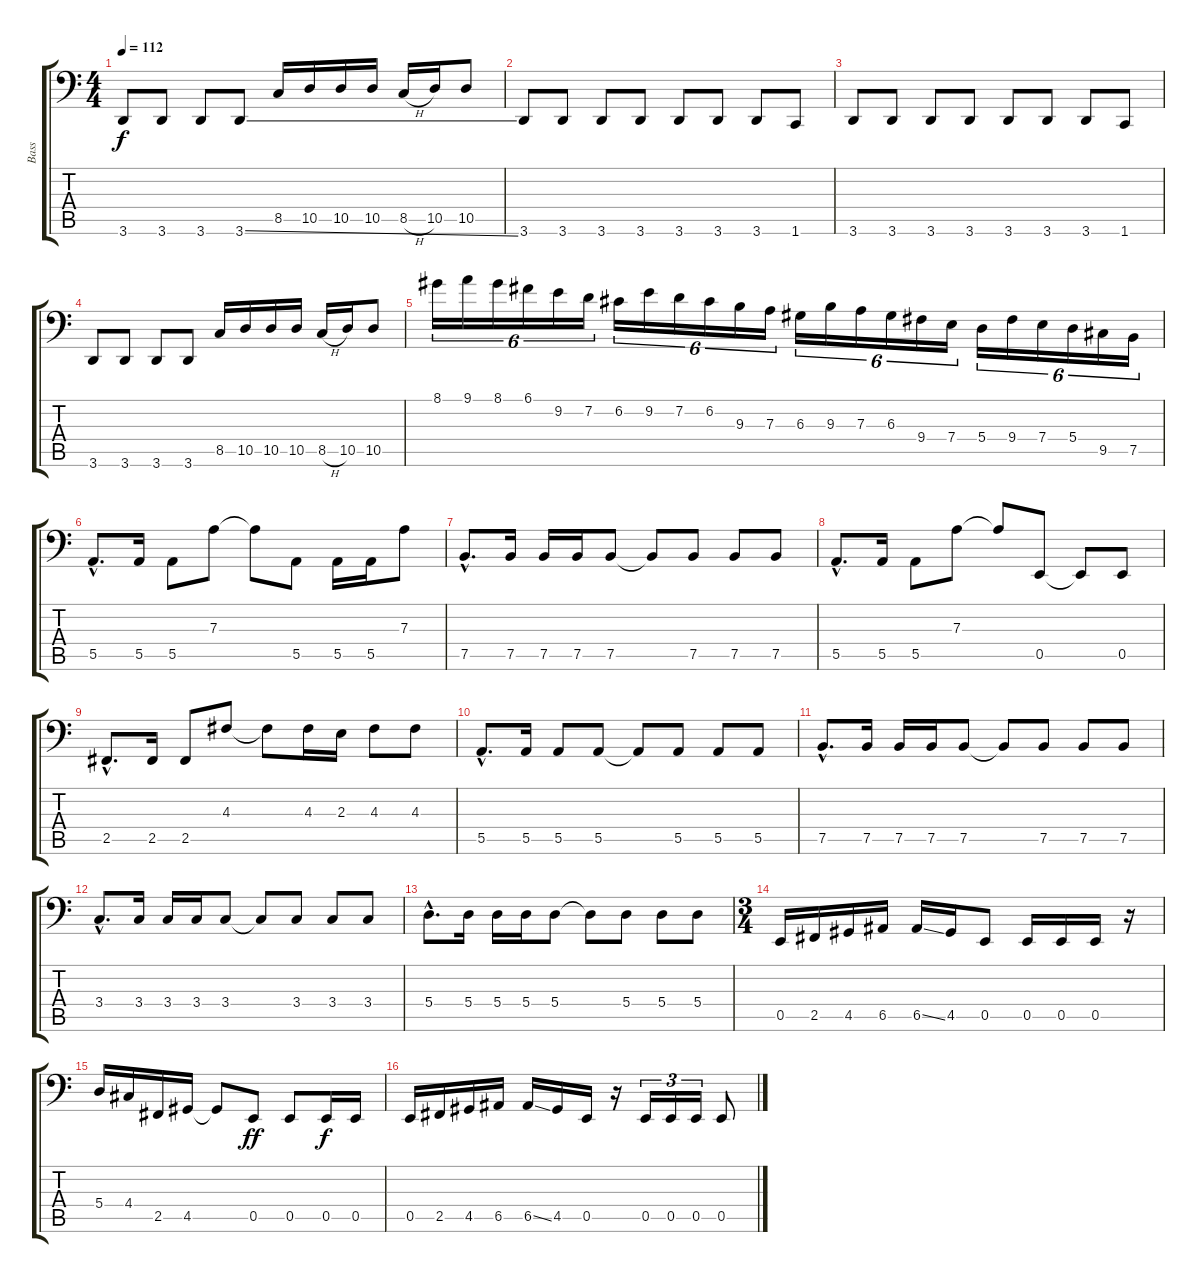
\track ("Bass" "Bass") {instrument electricbassfinger}
\staff {score tabs}
\tuning (C3 G2 D2 A1 E1 B0) {hide}
\ts (4 4)
\tempo 112
\clef f4
\ks c
3.6.8{dy f} 3.6.8 3.6.8 3.6{ss}.8 8.5.16 10.5.16 10.5.16 10.5.16 8.5{h}.16 10.5.16 10.5.8 |
3.6.8 3.6.8 3.6.8 3.6.8 3.6.8 3.6.8 3.6.8 1.6.8 |
3.6.8 3.6.8 3.6.8 3.6.8 3.6.8 3.6.8 3.6.8 1.6.8 |
3.6.8 3.6.8 3.6.8 3.6.8 8.5.16 10.5.16 10.5.16 10.5.16 8.5{h}.16 10.5.16 10.5.8 |
8.1.16{tu (6 4)} 9.1.16{tu (6 4)} 8.1.16{tu (6 4)} 6.1.16{tu (6 4)} 9.2.16{tu (6 4)} 7.2.16{tu (6 4)} 6.2.16{tu (6 4)} 9.2.16{tu (6 4)} 7.2.16{tu (6 4)} 6.2.16{tu (6 4)} 9.3.16{tu (6 4)} 7.3.16{tu (6 4)} 6.3.16{tu (6 4)} 9.3.16{tu (6 4)} 7.3.16{tu (6 4)} 6.3.16{tu (6 4)} 9.4.16{tu (6 4)} 7.4.16{tu (6 4)} 5.4.16{tu (6 4)} 9.4.16{tu (6 4)} 7.4.16{tu (6 4)} 5.4.16{tu (6 4)} 9.5.16{tu (6 4)} 7.5.16{tu (6 4)} |
5.5{hac}.8{d} 5.5.16 5.5.8 7.3.8 7.3{t}.8 5.5.8 5.5.16 5.5.16 7.3.8 |
7.5{hac}.8{d} 7.5.16 7.5.16 7.5.16 7.5.8 7.5{t}.8 7.5.8 7.5.8 7.5.8 |
5.5{hac}.8{d} 5.5.16 5.5.8 7.3.8 7.3{t}.8 0.5.8 0.5{t}.8 0.5.8 |
2.5{hac}.8{d} 2.5.16 2.5.8 4.3.8 4.3{t}.8 4.3.16 2.3.16 4.3.8 4.3.8 |
5.5{hac}.8{d} 5.5.16 5.5.8 5.5.8 5.5{t}.8 5.5.8 5.5.8 5.5.8 |
7.5{hac}.8{d} 7.5.16 7.5.16 7.5.16 7.5.8 7.5{t}.8 7.5.8 7.5.8 7.5.8 |
3.4{hac}.8{d} 3.4.16 3.4.16 3.4.16 3.4.8 3.4{t}.8 3.4.8 3.4.8 3.4.8 |
5.4{hac}.8{d} 5.4.16 5.4.16 5.4.16 5.4.8 5.4{t}.8 5.4.8 5.4.8 5.4.8 |
\ts (3 4)
0.5.16 2.5.16 4.5.16 6.5.16 6.5{ss}.16 4.5.16 0.5.8 0.5.16 0.5.16 0.5.16 r.16 |
5.4.16 4.4.16 2.5.16 4.5.16 4.5{t}.8 0.5.8{dy ff} 0.5.8 0.5.16{dy f} 0.5.16 |
0.5.16 2.5.16 4.5.16 6.5.16 6.5{ss}.16 4.5.16 0.5.16 r.16 0.5.16{tu (3 2)} 0.5.16{tu (3 2)} 0.5.16{tu (3 2)} 0.5.8
